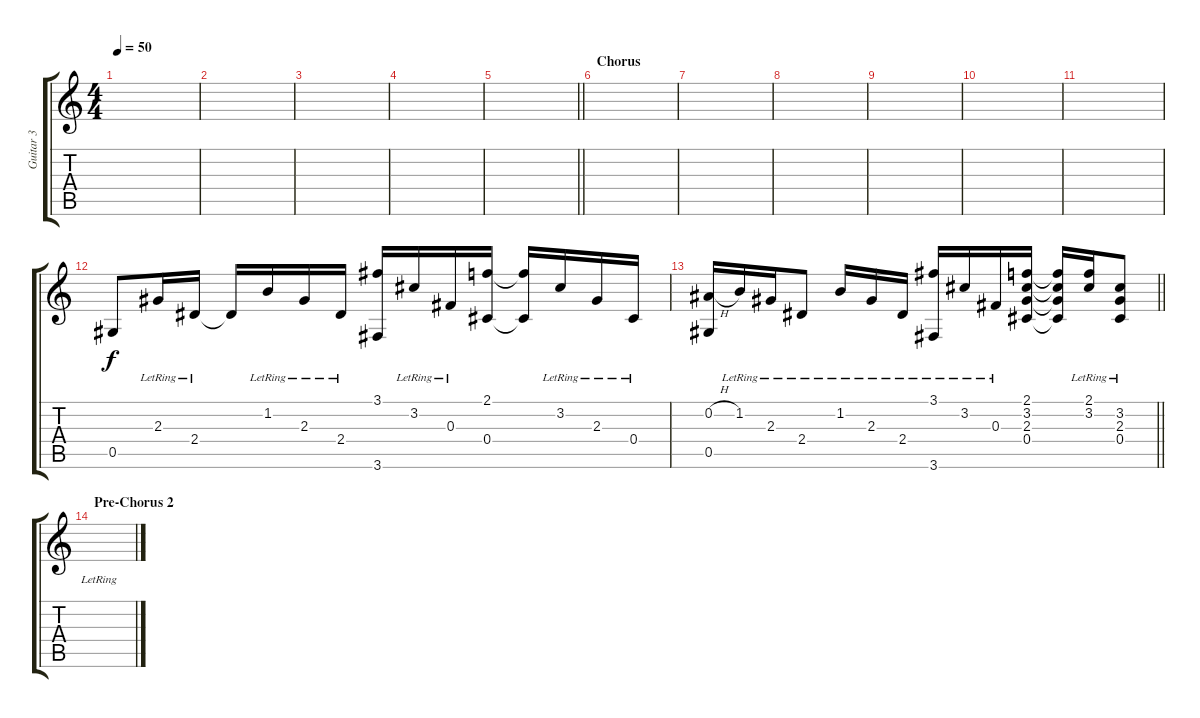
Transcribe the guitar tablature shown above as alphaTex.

\track ("Guitar 3" "Guitar 3") {instrument acousticguitarsteel}
\staff {score tabs}
\tuning (Eb4 Bb3 Gb3 Db3 Ab2 Eb2) {hide}
\ts (4 4)
\tempo 50
\clef g2
\ks c
|
|
|
|
\barLineRight lightlight
|
\section ("" "Chorus")
|
|
|
|
|
|
0.5.8 2.3{lr}.16 2.4{lr}.16 2.4{t}.16 1.2{lr}.16 2.3{lr}.16 2.4{lr}.16 (3.1 3.6).16 3.2{lr}.16 0.3{lr}.16 (2.1 0.4).16 (2.1{t} 0.4{t}).16 3.2{lr}.16 2.3{lr}.16 0.4{lr}.16 |
\barLineRight lightlight
(0.2{h} 0.5).16 1.2{lr}.16 2.3{lr}.16 2.4{lr}.8 1.2{lr}.16 2.3{lr}.16 2.4{lr}.16 (3.1{lr} 3.6).16 3.2{lr}.16 0.3{lr}.16 (2.1 3.2 2.3 0.4).16 (2.1{t} 3.2{t} 2.3{t} 0.4{t}).16 (2.1{lr} 3.2{lr}).16 (3.2{lr} 2.3{lr} 0.4{lr}).8 |
\section ("" "Pre-Chorus 2")
